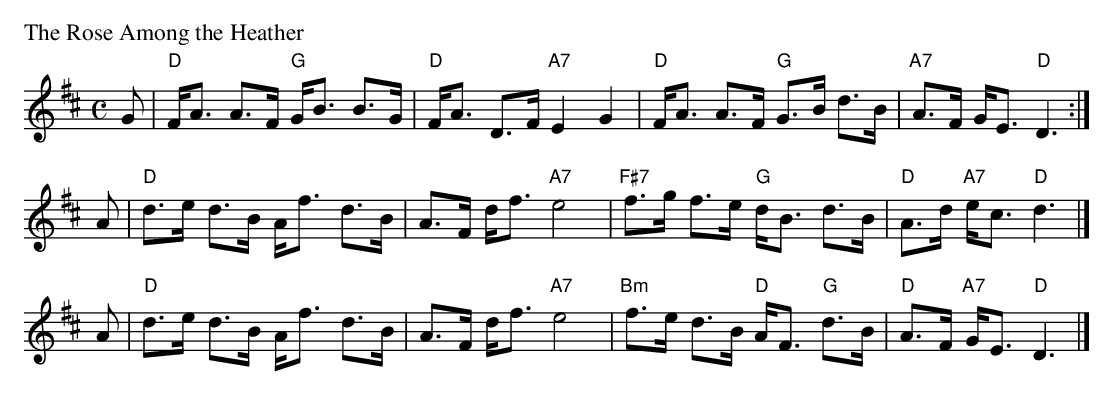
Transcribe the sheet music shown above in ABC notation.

X:1
P: The Rose Among the Heather
M: C
L: 1/8
K: D
G \
| "D"F<A A>F "G"G<B B>G | "D"F<A D>F "A7"E2 G2 \
| "D"F<A A>F "G"G>B d>B | "A7"A>F G<E "D"D3 :|
A \
| "D"d>e d>B A<f d>B | A>F d<f "A7"e4 \
| "F#7"f>g f>e "G"d<B d>B | "D"A>d "A7"e<c "D"d3 |]
A \
| "D"d>e d>B A<f d>B | A>F d<f "A7"e4 \
| "Bm"f>e d>B "D"A<F "G"d>B | "D"A>F "A7"G<E "D"D3 |]
